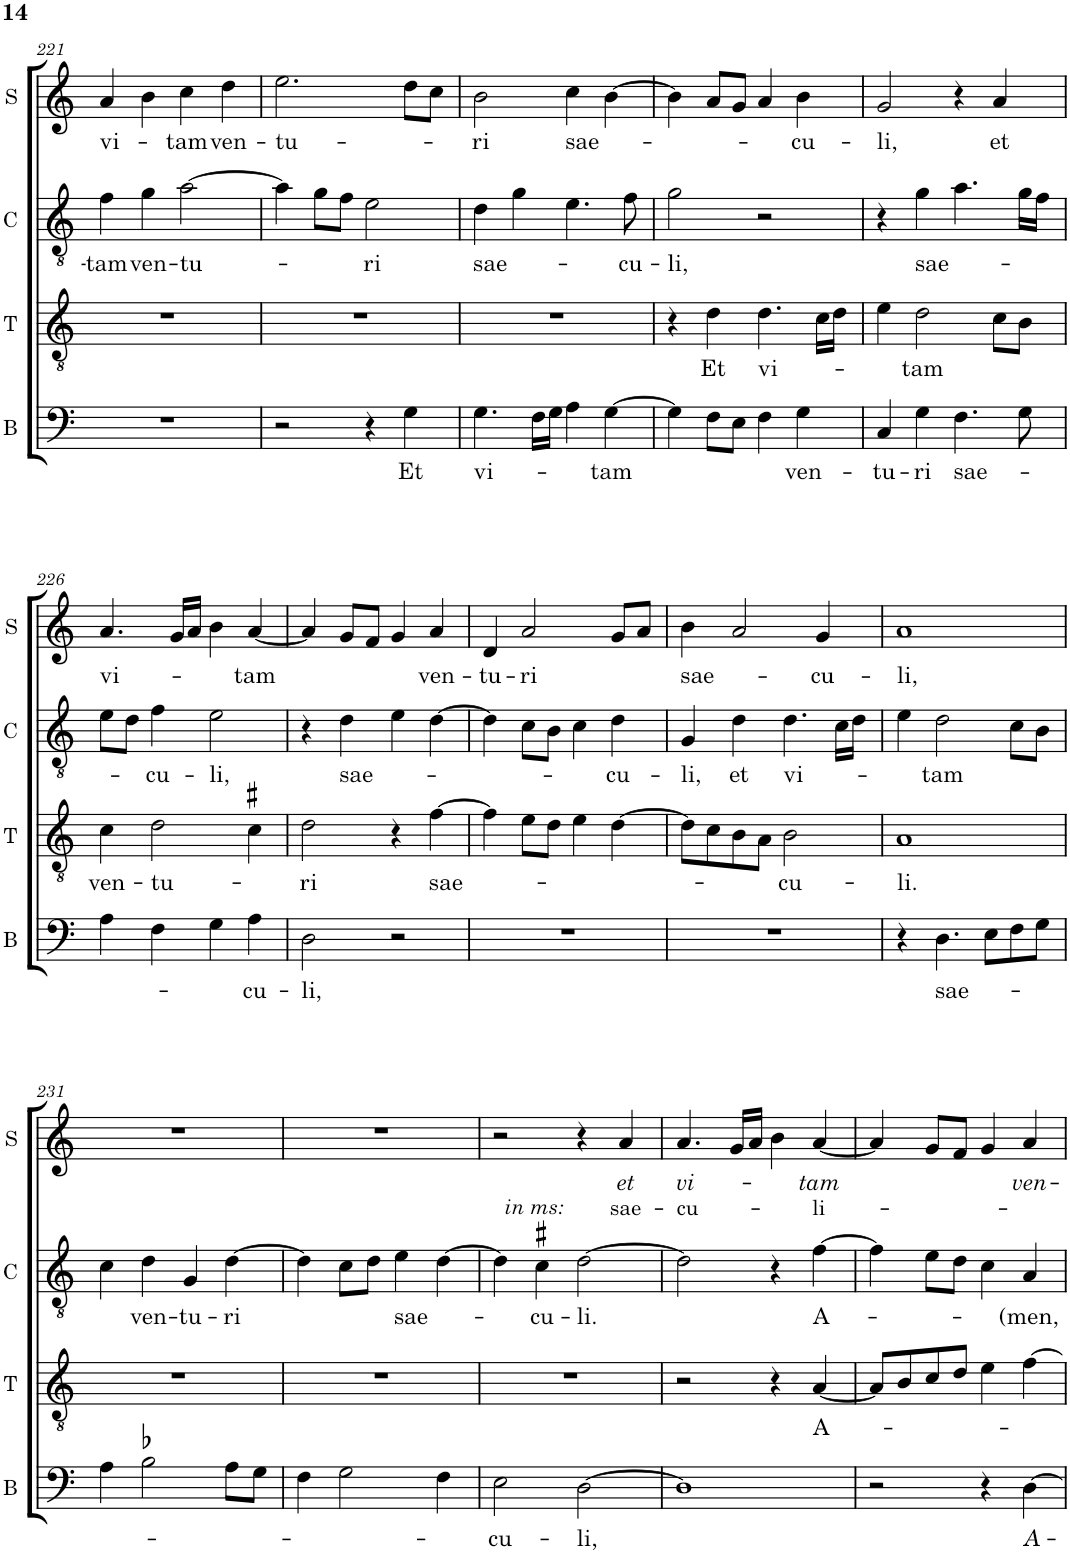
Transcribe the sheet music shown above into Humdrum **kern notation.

**kern	**text	**kern	**text	**kern	**text	**kern	**text	**text
*part4	*part4	*part3	*part3	*part2	*part2	*part1	*part1	*part1
*staff4	*staff4	*staff3	*staff3	*staff2	*staff2	*staff1	*staff1	*staff1
*I"B	*	*I"T	*	*I"C	*	*I"S	*	*
*I'B	*	*I'T	*	*I'C	*	*I'S	*	*
!!LO:PB:g=z
*clefF4	*	*clefGv2	*	*clefGv2	*	*clefG2	*	*
*	*	*	*	*Trd4c7	*	*	*	*
*k[]	*	*k[]	*	*k[]	*	*k[]	*	*
*M2/2	*	*M2/2	*	*M2/2	*	*M2/2	*	*
*met(c|)	*	*met(c|)	*	*met(c|)	*	*met(c|)	*	*
=221	=221	=221	=221	=221	=221	=221	=221	=221
!	!	!	!	!	!LO:LY:b	!	!LO:LY:b	!
1r	.	1r	.	4f\	-tam	4a/	vi-	.
!	!	!	!	!	!LO:LY:b	!	!	!
.	.	.	.	4g\	ven-	4b\	.	.
!	!	!	!	!	!LO:LY:b	!	!LO:LY:b	!
.	.	.	.	[2a\	-tu-	4cc\	-tam	.
!	!	!	!	!	!	!	!LO:LY:b	!
.	.	.	.	.	.	4dd\	ven-	.
=222	=222	=222	=222	=222	=222	=222	=222	=222
!	!	!	!	!	!	!	!LO:LY:b	!
2r	.	1r	.	4a\]	.	2.ee\	-tu-	.
.	.	.	.	8g\L	.	.	.	.
.	.	.	.	8f\J	.	.	.	.
!	!	!	!	!	!LO:LY:b	!	!	!
4r	.	.	.	2e\	-ri	.	.	.
!	!LO:LY:b	!	!	!	!	!	!	!
4G\	Et	.	.	.	.	8dd\L	.	.
.	.	.	.	.	.	8cc\J	.	.
=223	=223	=223	=223	=223	=223	=223	=223	=223
!	!LO:LY:b	!	!	!	!LO:LY:b	!	!LO:LY:b	!
4.G\	vi-	1r	.	4d\	sae-	2b\	-ri	.
.	.	.	.	4g\	.	.	.	.
16F\LL	.	.	.	.	.	.	.	.
16G\JJ	.	.	.	.	.	.	.	.
!	!	!	!	!	!	!	!LO:LY:b	!
4A\	.	.	.	4.e\	.	4cc\	sae-	.
!	!LO:LY:b	!	!	!	!	!	!	!
[4G\	-tam	.	.	.	.	[4b\	.	.
!	!	!	!	!	!LO:LY:b	!	!	!
.	.	.	.	8f\	-cu-	.	.	.
=224	=224	=224	=224	=224	=224	=224	=224	=224
!	!	!	!	!	!LO:LY:b	!	!	!
4G\]	.	4r	.	2g\	-li,	4b\]	.	.
!	!	!	!LO:LY:b	!	!	!	!	!
8F\L	.	4d\	Et	.	.	8a/L	.	.
8E\J	.	.	.	.	.	8g/J	.	.
!	!	!	!LO:LY:b	!	!	!	!	!
4F\	.	4.d\	vi-	2r	.	4a/	.	.
!	!LO:LY:b	!	!	!	!	!	!LO:LY:b	!
4G\	ven-	.	.	.	.	4b\	-cu-	.
.	.	16c\LL	.	.	.	.	.	.
.	.	16d\JJ	.	.	.	.	.	.
=225	=225	=225	=225	=225	=225	=225	=225	=225
!	!LO:LY:b	!	!	!	!	!	!LO:LY:b	!
4C/	-tu-	4e\	.	4r	.	2g/	-li,	.
!	!LO:LY:b	!	!LO:LY:b	!	!LO:LY:b	!	!	!
4G\	-ri	2d\	-tam	4g\	sae-	.	.	.
!	!LO:LY:b	!	!	!	!	!	!	!
4.F\	sae-	.	.	4.a\	.	4r	.	.
!	!	!	!	!	!	!	!LO:LY:b	!
.	.	8c\L	.	.	.	4a/	et	.
8G\	.	8B\J	.	16g\LL	.	.	.	.
.	.	.	.	16f\JJ	.	.	.	.
!!LO:LB:g=z
=226	=226	=226	=226	=226	=226	=226	=226	=226
!	!	!	!LO:LY:b	!	!	!	!LO:LY:b	!
4A\	.	4c\	ven-	8e\L	.	4.a/	vi-	.
.	.	.	.	8d\J	.	.	.	.
!	!	!	!LO:LY:b	!	!LO:LY:b	!	!	!
4F\	.	2d\	-tu-	4f\	-cu-	.	.	.
.	.	.	.	.	.	16g/LL	.	.
.	.	.	.	.	.	16a/JJ	.	.
!	!	!	!	!	!LO:LY:b	!	!	!
4G\	.	.	.	2e\	-li,	4b\	.	.
!	!LO:LY:b	!	!	!	!	!	!LO:LY:b	!
4A\	cu-	4c#X\	.	.	.	[4a/	-tam	.
=227	=227	=227	=227	=227	=227	=227	=227	=227
!	!LO:LY:b	!	!LO:LY:b	!	!	!	!	!
2D\	-li,	2d\	-ri	4r	.	4a/]	.	.
!	!	!	!	!	!LO:LY:b	!	!	!
.	.	.	.	4d\	sae-	8g/L	.	.
.	.	.	.	.	.	8f/J	.	.
2r	.	4r	.	4e\	.	4g/	.	.
!	!	!	!LO:LY:b	!	!	!	!LO:LY:b	!
.	.	[4f\	sae-	[4d\	.	4a/	ven-	.
=228	=228	=228	=228	=228	=228	=228	=228	=228
!	!	!	!	!	!	!	!LO:LY:b	!
1r	.	4f\]	.	4d\]	.	4d/	-tu-	.
!	!	!	!	!	!	!	!LO:LY:b	!
.	.	8e\L	.	8c\L	.	2a/	-ri	.
.	.	8d\J	.	8B\J	.	.	.	.
.	.	4e\	.	4c\	.	.	.	.
!	!	!	!	!	!LO:LY:b	!	!	!
.	.	[4d\	.	4d\	-cu-	8g/L	.	.
.	.	.	.	.	.	8a/J	.	.
=229	=229	=229	=229	=229	=229	=229	=229	=229
!	!	!	!	!	!LO:LY:b	!	!LO:LY:b	!
1r	.	8d\L]	.	4G/	-li,	4b\	sae-	.
.	.	8c\	.	.	.	.	.	.
!	!	!	!	!	!LO:LY:b	!	!	!
.	.	8B\	.	4d\	et	2a/	.	.
.	.	8A\J	.	.	.	.	.	.
!	!	!	!LO:LY:b	!	!LO:LY:b	!	!	!
.	.	2B\	cu-	4.d\	vi-	.	.	.
!	!	!	!	!	!	!	!LO:LY:b	!
.	.	.	.	.	.	4g/	-cu-	.
.	.	.	.	16c\LL	.	.	.	.
.	.	.	.	16d\JJ	.	.	.	.
=230	=230	=230	=230	=230	=230	=230	=230	=230
!	!	!	!LO:LY:b	!	!	!	!LO:LY:b	!
4r	.	1A	-li.	4e\	.	1a	-li,	.
!	!LO:LY:b	!	!	!	!LO:LY:b	!	!	!
4.D\	sae-	.	.	2d\	-tam	.	.	.
8E\L	.	.	.	.	.	.	.	.
8F\	.	.	.	8c\L	.	.	.	.
8G\J	.	.	.	8B\J	.	.	.	.
!!LO:LB:g=z
=231	=231	=231	=231	=231	=231	=231	=231	=231
4A\	.	1r	.	4c\	.	1r	.	.
!	!	!	!	!	!LO:LY:b	!	!	!
2B-X\	.	.	.	4d\	ven-	.	.	.
!	!	!	!	!	!LO:LY:b	!	!	!
.	.	.	.	4G/	-tu-	.	.	.
!	!	!	!	!	!LO:LY:b	!	!	!
8A\L	.	.	.	[4d\	-ri	.	.	.
8G\J	.	.	.	.	.	.	.	.
=232	=232	=232	=232	=232	=232	=232	=232	=232
4F\	.	1r	.	4d\]	.	1r	.	.
2G\	.	.	.	8c\L	.	.	.	.
.	.	.	.	8d\J	.	.	.	.
!	!	!	!	!	!LO:LY:b	!	!	!
.	.	.	.	4e\	sae-	.	.	.
4F\	.	.	.	[4d\	.	.	.	.
=233	=233	=233	=233	=233	=233	=233	=233	=233
!	!	!	!	!	!	!LO:TX:b:i:t=in ms&colon;	!	!
!	!LO:LY:b	!	!	!	!	!	!	!
2E\	-cu-	1r	.	4d\]	.	2r	.	.
!	!	!	!	!	!LO:LY:b	!	!	!
.	.	.	.	4c#X\	-cu-	.	.	.
!	!LO:LY:b	!	!	!	!LO:LY:b	!	!	!
[2D\	-li,	.	.	[2d\	-li.	4r	.	.
!	!	!	!	!	!	!	!LO:LY:b	!LO:LY:b
.	.	.	.	.	.	4a/	et	sae-
=234	=234	=234	=234	=234	=234	=234	=234	=234
!	!	!	!	!	!	!	!LO:LY:b	!LO:LY:b
1D]	.	2r	.	2d\]	.	4.a/	-vi-	-cu-
.	.	.	.	.	.	16g/LL	.	.
.	.	.	.	.	.	16a/JJ	.	.
.	.	4r	.	4r	.	4b\	.	.
!	!	!	!LO:LY:b	!	!LO:LY:b	!	!LO:LY:b	!LO:LY:b
.	.	[4A/	A-	[4f\	A-	[4a/	tam	-li-
=235	=235	=235	=235	=235	=235	=235	=235	=235
2r	.	8A/L]	.	4f\]	.	4a/]	.	.
.	.	8B/	.	.	.	.	.	.
.	.	8c/	.	8e\L	.	8g/L	.	.
.	.	8d/J	.	8d\J	.	8f/J	.	.
4r	.	4e\	.	4c\	.	4g/	.	.
!	!LO:LY:b	!	!	!	!LO:LY:b	!	!LO:LY:b	!
[4D\	A-	[4f\	.	4A/	-(men,	4a/	ven-	.
=	=	=	=	=	=	=	=	=
*-	*-	*-	*-	*-	*-	*-	*-	*-
